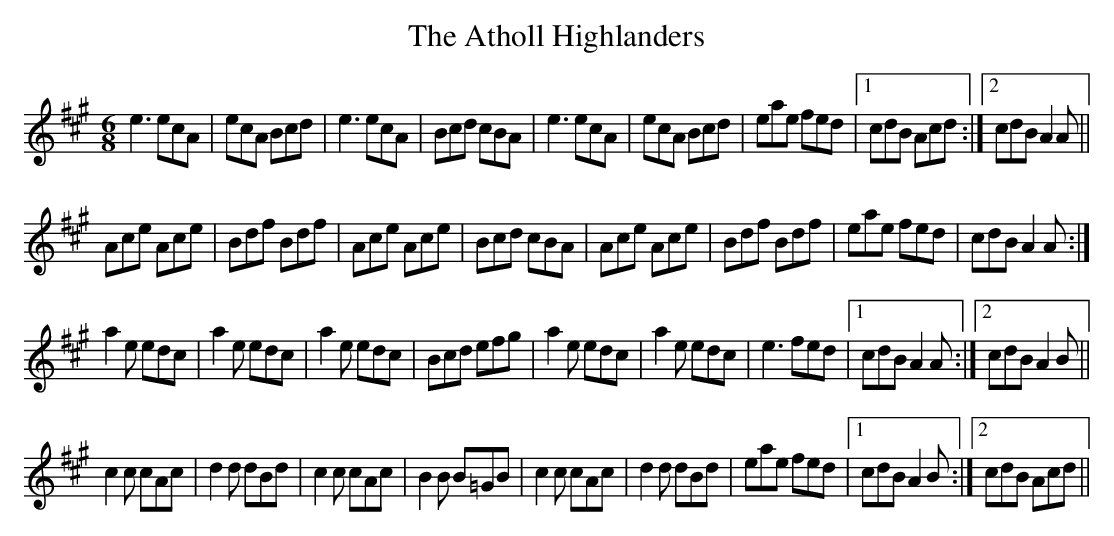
X:1
T:Atholl Highlanders, The
M:6/8
K:A
e3 ecA|ecA Bcd|e3 ecA|Bcd cBA|e3 ecA|ecA Bcd|eae fed|1 cdB Acd:|2 cdB A2A||
Ace Ace|Bdf Bdf|Ace Ace|Bcd cBA|Ace Ace|Bdf Bdf|eae fed|cdB A2A:|
a2e edc|a2e edc|a2e edc|Bcd efg|a2e edc|a2e edc|e3 fed|1 cdB A2A:|2 cdB A2B||
c2c cAc|d2d dBd|c2c cAc|B2B B=GB|c2c cAc|d2d dBd|eae fed|1 cdB A2B:|2 cdB Acd||
